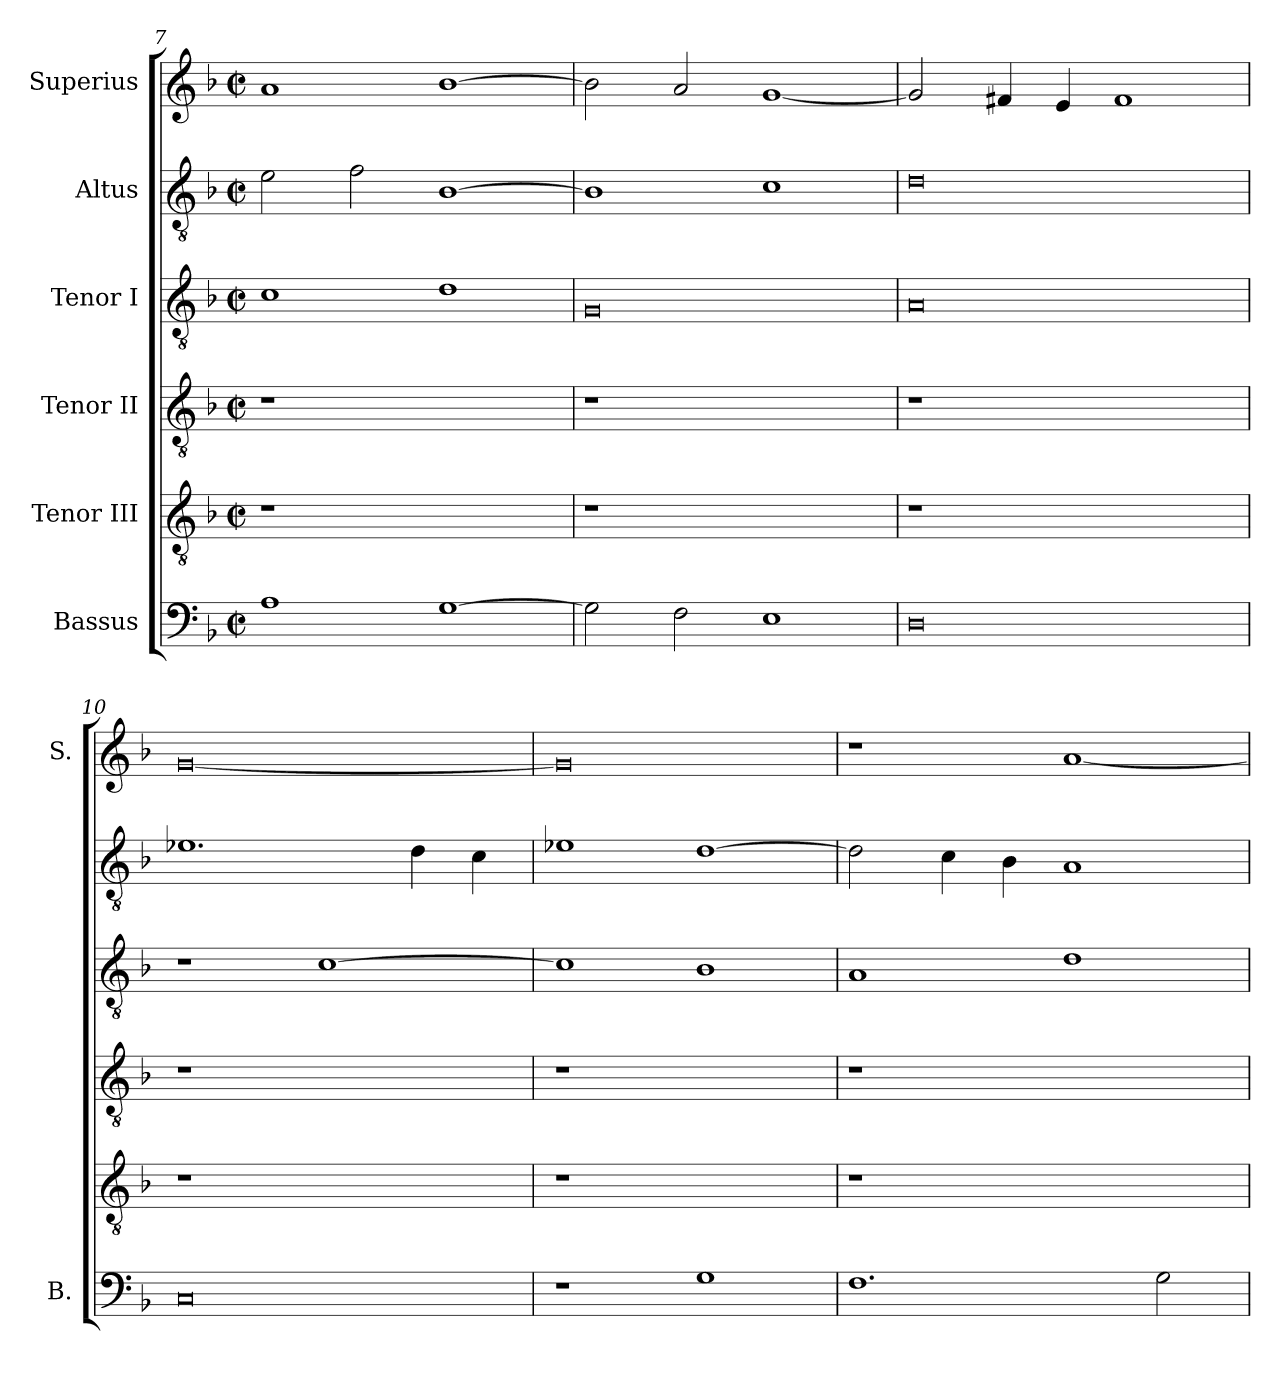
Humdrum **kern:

**kern	**kern	**kern	**kern	**kern	**kern
*part6	*part5	*part4	*part3	*part2	*part1
*staff6	*staff5	*staff4	*staff3	*staff2	*staff1
*I"Bassus	*I"Tenor III	*I"Tenor II	*I"Tenor I	*I"Altus	*I"Superius
*I'B.	*	*	*	*	*I'S.
*clefF4	*clefGv2	*clefGv2	*clefGv2	*clefGv2	*clefG2
*	*ITrd7c12	*ITrd7c12	*ITrd7c12	*ITrd7c12	*
*k[b-]	*k[b-]	*k[b-]	*k[b-]	*k[b-]	*k[b-]
*F:	*F:	*F:	*F:	*F:	*F:
*M2/2	*M2/2	*M2/2	*M2/2	*M2/2	*M2/2
*met(c|)	*met(c|)	*met(c|)	*met(c|)	*met(c|)	*met(c|)
=7	=7	=7	=7	=7	=7
!	!LO:N:vis=1	!LO:N:vis=1	!	!	!
1Ai	1r	1r	1Ci	2Ei\	1ai
.	.	.	.	2Fi\	.
[>1Gi	1ryy	1ryy	1Di	[>1BB-i	[>1b-i
=8	=8	=8	=8	=8	=8
!	!LO:N:vis=1	!LO:N:vis=1	!	!	!
2Gi\]	1r	1r	0GGi	1BB-i]	2b-i\]
2Fi\	.	.	.	.	2ai/
1Ei	1ryy	1ryy	.	1Ci	[<1gi
=9	=9	=9	=9	=9	=9
!	!LO:N:vis=1	!LO:N:vis=1	!	!	!
0Di	1r	1r	0AAi	0Di	2gi/]
.	.	.	.	.	4f#Xi/
.	.	.	.	.	4ei/
.	1ryy	1ryy	.	.	1f#i
=10	=10	=10	=10	=10	=10
!	!LO:N:vis=1	!LO:N:vis=1	!	!	!
0Ci	1r	1r	1r	1.E-Xi	[<0gi
.	1ryy	1ryy	[>1Ci	.	.
.	.	.	.	4Di\	.
.	.	.	.	4Ci\	.
!!LO:PB:g=z
=11	=11	=11	=11	=11	=11
!	!LO:N:vis=1	!LO:N:vis=1	!	!	!
1r	1r	1r	1Ci]	1E-Xi	0gi]
1Gi	1ryy	1ryy	1BB-i	[>1Di	.
=12	=12	=12	=12	=12	=12
!	!LO:N:vis=1	!LO:N:vis=1	!	!	!
1.Fi	1r	1r	1AAi	2Di\]	1r
.	.	.	.	4Ci\	.
.	.	.	.	4BB-i\	.
.	1ryy	1ryy	1Di	1AAi	[<1ai
2Gi\	.	.	.	.	.
=	=	=	=	=	=
*-	*-	*-	*-	*-	*-
